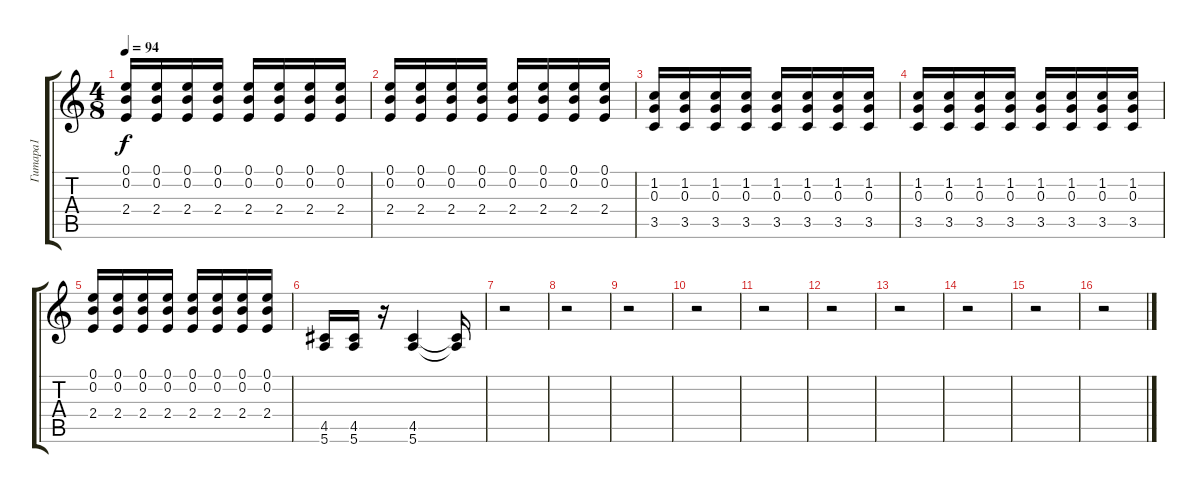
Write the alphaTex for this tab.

\track ("Гитара1" "Гитара1") {instrument overdrivenguitar}
\staff {score tabs}
\tuning (E4 B3 G3 D3 A2 E2) {hide}
\ts (4 8)
\tempo 94
\clef g2
\ks c
(0.1 0.2 2.4).16{dy f} (0.1 0.2 2.4).16 (0.1 0.2 2.4).16 (0.1 0.2 2.4).16 (0.1 0.2 2.4).16 (0.1 0.2 2.4).16 (0.1 0.2 2.4).16 (0.1 0.2 2.4).16 |
(0.1 0.2 2.4).16 (0.1 0.2 2.4).16 (0.1 0.2 2.4).16 (0.1 0.2 2.4).16 (0.1 0.2 2.4).16 (0.1 0.2 2.4).16 (0.1 0.2 2.4).16 (0.1 0.2 2.4).16 |
(1.2 0.3 3.5).16 (1.2 0.3 3.5).16 (1.2 0.3 3.5).16 (1.2 0.3 3.5).16 (1.2 0.3 3.5).16 (1.2 0.3 3.5).16 (1.2 0.3 3.5).16 (1.2 0.3 3.5).16 |
(1.2 0.3 3.5).16 (1.2 0.3 3.5).16 (1.2 0.3 3.5).16 (1.2 0.3 3.5).16 (1.2 0.3 3.5).16 (1.2 0.3 3.5).16 (1.2 0.3 3.5).16 (1.2 0.3 3.5).16 |
(0.1 0.2 2.4).16 (0.1 0.2 2.4).16 (0.1 0.2 2.4).16 (0.1 0.2 2.4).16 (0.1 0.2 2.4).16 (0.1 0.2 2.4).16 (0.1 0.2 2.4).16 (0.1 0.2 2.4).16 |
(4.5 5.6).16 (4.5 5.6).16 r.16 (4.5 5.6).4 (4.5{t} 5.6{t}).16 |
r.2 |
r.2 |
r.2 |
r.2 |
r.2 |
r.2 |
r.2 |
r.2 |
r.2 |
r.2
